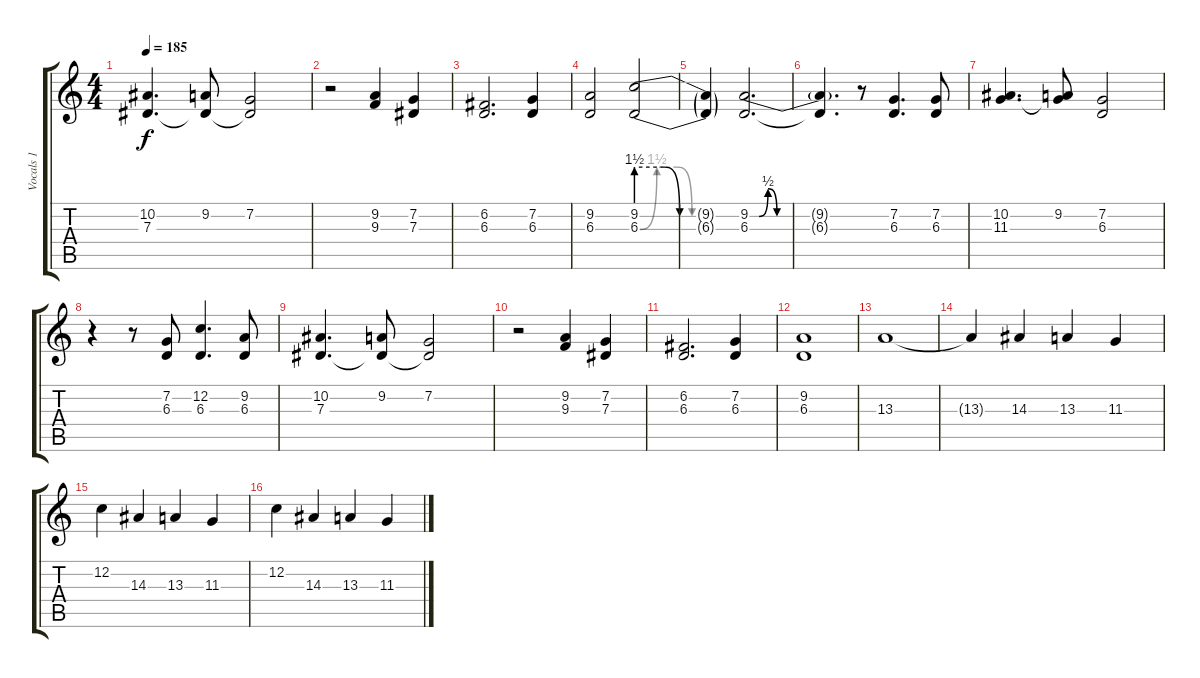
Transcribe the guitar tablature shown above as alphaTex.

\track ("Vocals 1" "Vocals 1") {instrument altosax}
\staff {score tabs}
\tuning (F4 C4 Ab3 Eb3 Bb2 Eb2) {hide}
\ts (4 4)
\tempo 185
\clef g2
\ks c
(10.2 7.3).4{d dy f} (9.2 7.3{t}).8 (7.2 7.3{t}).2 |
r.2 (9.2 9.3).4 (7.2 7.3).4 |
(6.2 6.3).2{d} (7.2 6.3).4 |
(9.2 6.3).2 (9.2{be (custom 0 6 16 6 25 0 30 0 40 0 60 0)} 6.3{be (custom 0 0 10 6 22 6 31 0 35 0 45 0 60 0)}).2 |
(9.2{t} 6.3{t}).4 (9.2{be (custom 0 0 5 0 10 2 15 0 30 0 45 0 60 0)} 6.3).2{d} |
(9.2{t} 6.3{t}).4{d} r.8 (7.2 6.3).4{d} (7.2 6.3).8 |
(10.2 11.3).4{d} (9.2 11.3{t}).8 (7.2 6.3).2 |
r.4 r.8 (7.2 6.3).8 (12.2 6.3).4{d} (9.2 6.3).8 |
(10.2 7.3).4{d} (9.2 7.3{t}).8 (7.2 7.3{t}).2 |
r.2 (9.2 9.3).4 (7.2 7.3).4 |
(6.2 6.3).2{d} (7.2 6.3).4 |
(9.2 6.3).1 |
13.3.1 |
13.3{t}.4 14.3.4 13.3.4 11.3.4 |
12.2.4 14.3.4 13.3.4 11.3.4 |
12.2.4 14.3.4 13.3.4 11.3.4
